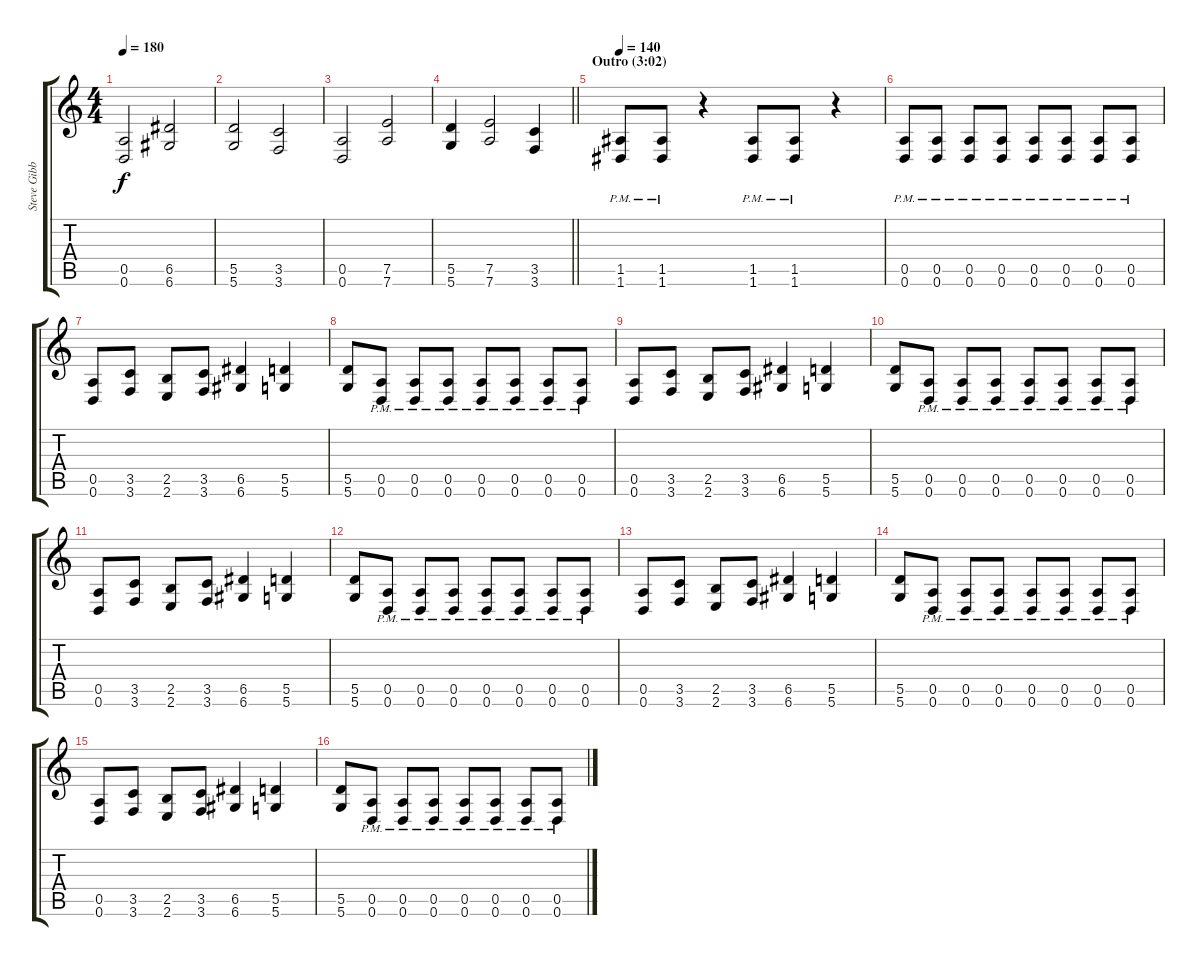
\track ("Steve Gibb (lead guitar)" "Steve Gibb") {instrument overdrivenguitar}
\staff {score tabs}
\tuning (E4 B3 G3 D3 A2 D2) {hide}
\ts (4 4)
\tempo 180
\clef g2
\ks c
(0.5 0.6).2{dy f} (6.5 6.6).2 |
(5.5 5.6).2 (3.5 3.6).2 |
(0.5 0.6).2 (7.5 7.6).2 |
\barLineRight lightlight
(5.5 5.6).4 (7.5 7.6).2 (3.5 3.6).4 |
\section ("" "Outro (3:02)")
\tempo 140
(1.5{pm} 1.6{pm}).8 (1.5{pm} 1.6{pm}).8 r.4 (1.5{pm} 1.6{pm}).8 (1.5{pm} 1.6{pm}).8 r.4 |
(0.5{pm} 0.6{pm}).8 (0.5{pm} 0.6{pm}).8 (0.5{pm} 0.6{pm}).8 (0.5{pm} 0.6{pm}).8 (0.5{pm} 0.6{pm}).8 (0.5{pm} 0.6{pm}).8 (0.5{pm} 0.6{pm}).8 (0.5{pm} 0.6{pm}).8 |
(0.5 0.6).8 (3.5 3.6).8 (2.5 2.6).8 (3.5 3.6).8 (6.5 6.6).4 (5.5 5.6).4 |
(5.5 5.6).8 (0.5{pm} 0.6{pm}).8 (0.5{pm} 0.6{pm}).8 (0.5{pm} 0.6{pm}).8 (0.5{pm} 0.6{pm}).8 (0.5{pm} 0.6{pm}).8 (0.5{pm} 0.6{pm}).8 (0.5{pm} 0.6{pm}).8 |
(0.5 0.6).8 (3.5 3.6).8 (2.5 2.6).8 (3.5 3.6).8 (6.5 6.6).4 (5.5 5.6).4 |
(5.5 5.6).8 (0.5{pm} 0.6{pm}).8 (0.5{pm} 0.6{pm}).8 (0.5{pm} 0.6{pm}).8 (0.5{pm} 0.6{pm}).8 (0.5{pm} 0.6{pm}).8 (0.5{pm} 0.6{pm}).8 (0.5{pm} 0.6{pm}).8 |
(0.5 0.6).8 (3.5 3.6).8 (2.5 2.6).8 (3.5 3.6).8 (6.5 6.6).4 (5.5 5.6).4 |
(5.5 5.6).8 (0.5{pm} 0.6{pm}).8 (0.5{pm} 0.6{pm}).8 (0.5{pm} 0.6{pm}).8 (0.5{pm} 0.6{pm}).8 (0.5{pm} 0.6{pm}).8 (0.5{pm} 0.6{pm}).8 (0.5{pm} 0.6{pm}).8 |
(0.5 0.6).8 (3.5 3.6).8 (2.5 2.6).8 (3.5 3.6).8 (6.5 6.6).4 (5.5 5.6).4 |
(5.5 5.6).8 (0.5{pm} 0.6{pm}).8 (0.5{pm} 0.6{pm}).8 (0.5{pm} 0.6{pm}).8 (0.5{pm} 0.6{pm}).8 (0.5{pm} 0.6{pm}).8 (0.5{pm} 0.6{pm}).8 (0.5{pm} 0.6{pm}).8 |
(0.5 0.6).8 (3.5 3.6).8 (2.5 2.6).8 (3.5 3.6).8 (6.5 6.6).4 (5.5 5.6).4 |
(5.5 5.6).8 (0.5{pm} 0.6{pm}).8 (0.5{pm} 0.6{pm}).8 (0.5{pm} 0.6{pm}).8 (0.5{pm} 0.6{pm}).8 (0.5{pm} 0.6{pm}).8 (0.5{pm} 0.6{pm}).8 (0.5{pm} 0.6{pm}).8
